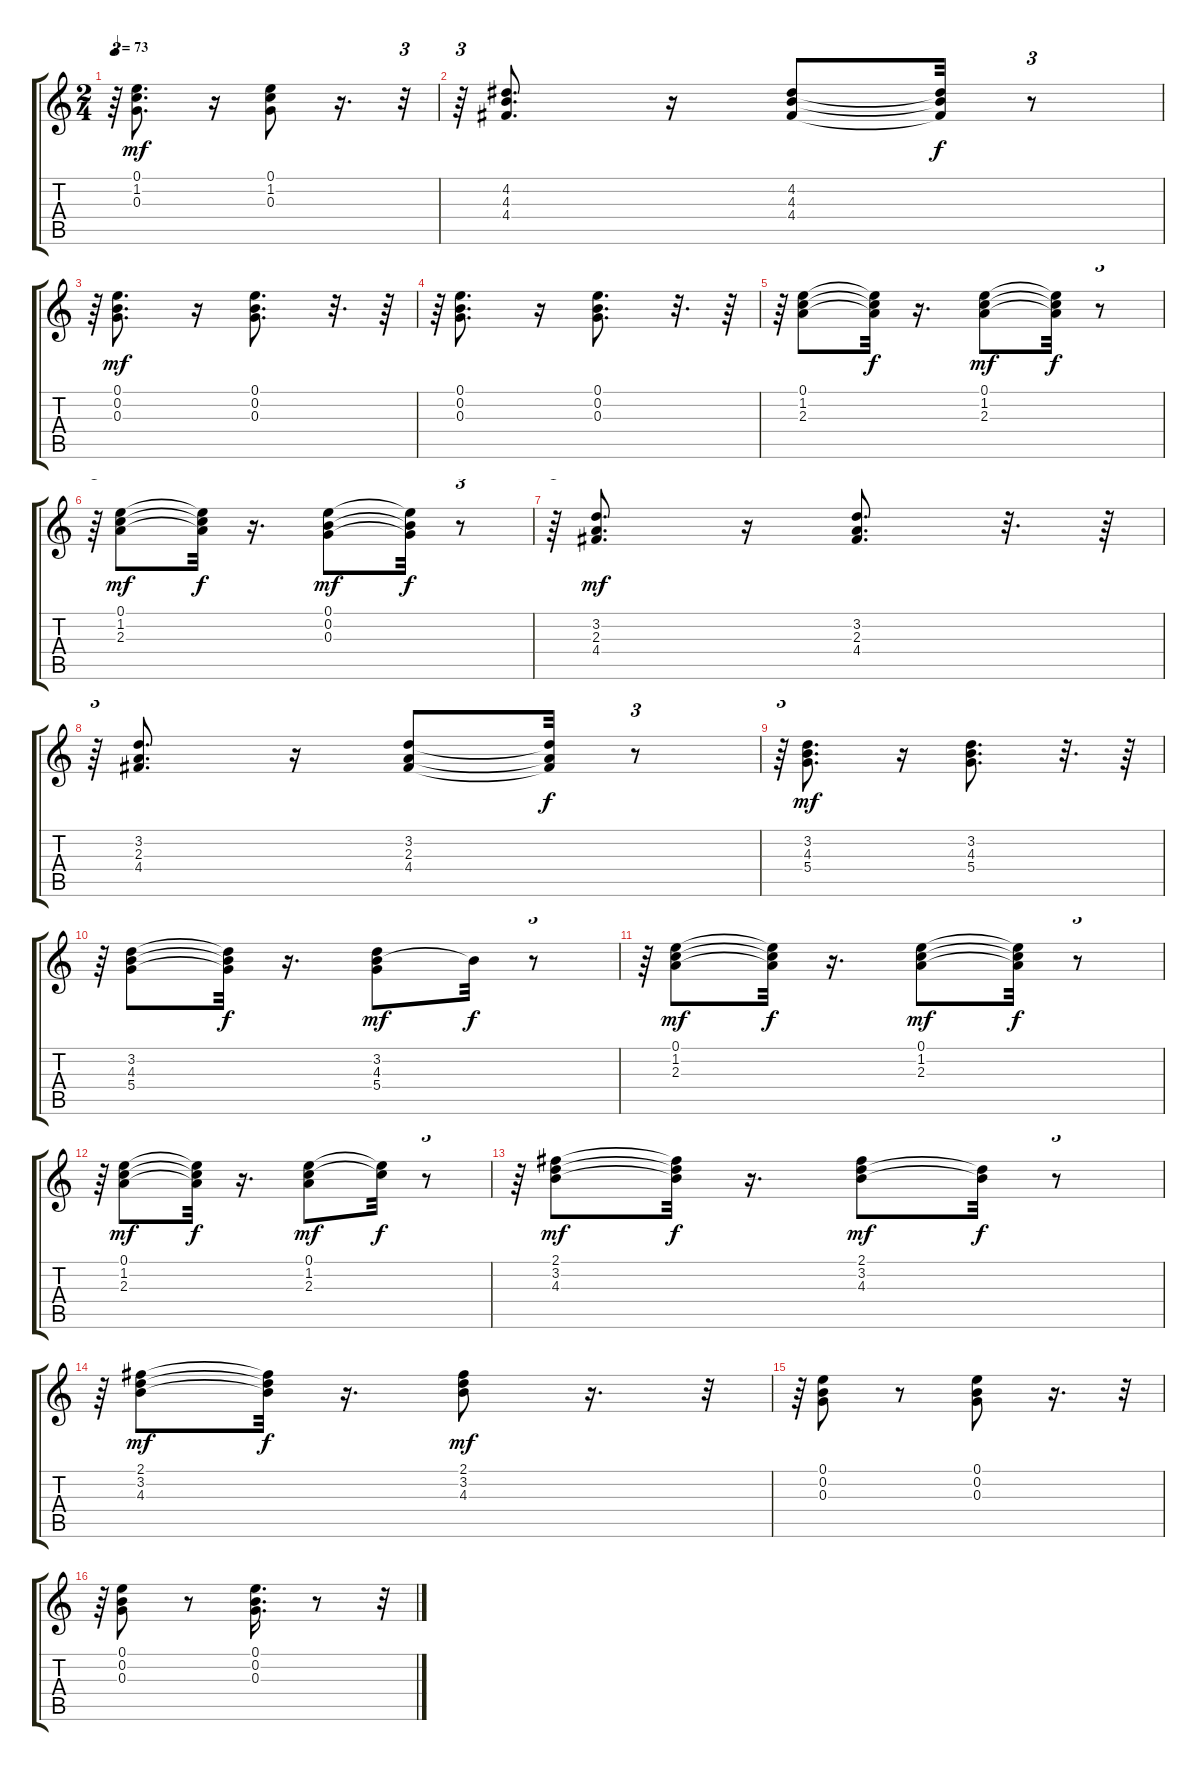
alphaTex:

\track "" {instrument acousticguitarsteel}
\staff {score tabs}
\tuning (E4 B3 G3 D3 A2 E2) {hide}
\ts (2 4)
\tempo 73
\clef g2
\ks c
r.64{tu (3 2) dy f} (0.1 1.2 0.3).8{d dy mf} r.16 (0.1 1.2 0.3).8 r.16{d} r.32{tu (3 2)} |
r.64{tu (3 2)} (4.2 4.3 4.4).8{d} r.16 (4.2 4.3 4.4).8 (4.2{t} 4.3{t} 4.4{t}).32{dy f} r.8{tu (3 2)} |
r.64{tu (3 2)} (0.1 0.2 0.3).8{d dy mf} r.16 (0.1 0.2 0.3).8{d} r.32{d} r.64 |
r.64{tu (3 2)} (0.1 0.2 0.3).8{d} r.16 (0.1 0.2 0.3).8{d} r.32{d} r.64 |
r.64{tu (3 2)} (0.1 1.2 2.3).8 (0.1{t} 1.2{t} 2.3{t}).32{dy f} r.16{d} (0.1 1.2 2.3).8{dy mf} (0.1{t} 1.2{t} 2.3{t}).32{dy f} r.8{tu (3 2)} |
r.64{tu (3 2)} (0.1 1.2 2.3).8{dy mf} (0.1{t} 1.2{t} 2.3{t}).32{dy f} r.16{d} (0.1 0.2 0.3).8{dy mf} (0.1{t} 0.2{t} 0.3{t}).32{dy f} r.8{tu (3 2)} |
r.64{tu (3 2)} (3.2 2.3 4.4).8{d dy mf} r.16 (3.2 2.3 4.4).8{d} r.32{d} r.64 |
r.64{tu (3 2)} (3.2 2.3 4.4).8{d} r.16 (3.2 2.3 4.4).8 (3.2{t} 2.3{t} 4.4{t}).32{dy f} r.8{tu (3 2)} |
r.64{tu (3 2)} (3.2 4.3 5.4).8{d dy mf} r.16 (3.2 4.3 5.4).8{d} r.32{d} r.64 |
r.64{tu (3 2)} (3.2 4.3 5.4).8 (3.2{t} 4.3{t} 5.4{t}).32{dy f} r.16{d} (3.2 4.3 5.4).8{dy mf} 4.3{t}.32{dy f} r.8{tu (3 2)} |
r.64{tu (3 2)} (0.1 1.2 2.3).8{dy mf} (0.1{t} 1.2{t} 2.3{t}).32{dy f} r.16{d} (0.1 1.2 2.3).8{dy mf} (0.1{t} 1.2{t} 2.3{t}).32{dy f} r.8{tu (3 2)} |
r.64{tu (3 2)} (0.1 1.2 2.3).8{dy mf} (0.1{t} 1.2{t} 2.3{t}).32{dy f} r.16{d} (0.1 1.2 2.3).8{dy mf} (0.1{t} 1.2{t}).32{dy f} r.8{tu (3 2)} |
r.64{tu (3 2)} (2.1 3.2 4.3).8{dy mf} (2.1{t} 3.2{t} 4.3{t}).32{dy f} r.16{d} (2.1 3.2 4.3).8{dy mf} (3.2{t} 4.3{t}).32{dy f} r.8{tu (3 2)} |
r.64{tu (3 2)} (2.1 3.2 4.3).8{dy mf} (2.1{t} 3.2{t} 4.3{t}).32{dy f} r.16{d} (2.1 3.2 4.3).8{dy mf} r.16{d} r.32{tu (3 2)} |
r.64{tu (3 2)} (0.1 0.2 0.3).8 r.8 (0.1 0.2 0.3).8 r.16{d} r.32{tu (3 2)} |
r.64{tu (3 2)} (0.1 0.2 0.3).8 r.8 (0.1 0.2 0.3).16{d} r.8 r.32{tu (3 2)}
